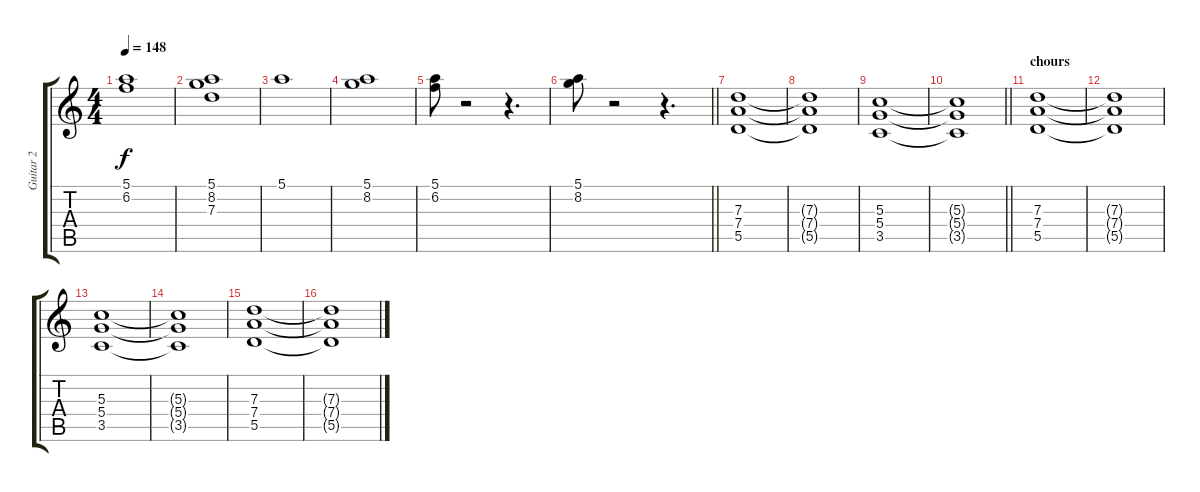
\track ("Guitar 2" "Guitar 2") {instrument distortionguitar}
\staff {score tabs}
\tuning (E4 B3 G3 D3 A2 E2) {hide}
\ts (4 4)
\tempo 148
\clef g2
\ks c
(5.1 6.2).1{dy f} |
(5.1 8.2 7.3).1 |
5.1.1 |
(5.1 8.2).1 |
(5.1 6.2).8 r.2 r.4{d} |
\barLineRight lightlight
(5.1 8.2).8 r.2 r.4{d} |
(7.3 7.4 5.5).1 |
(7.3{t} 7.4{t} 5.5{t}).1 |
(5.3 5.4 3.5).1 |
\barLineRight lightlight
(5.3{t} 5.4{t} 3.5{t}).1 |
\section ("" "chours")
(7.3 7.4 5.5).1 |
(7.3{t} 7.4{t} 5.5{t}).1 |
(5.3 5.4 3.5).1 |
(5.3{t} 5.4{t} 3.5{t}).1 |
(7.3 7.4 5.5).1 |
(7.3{t} 7.4{t} 5.5{t}).1
